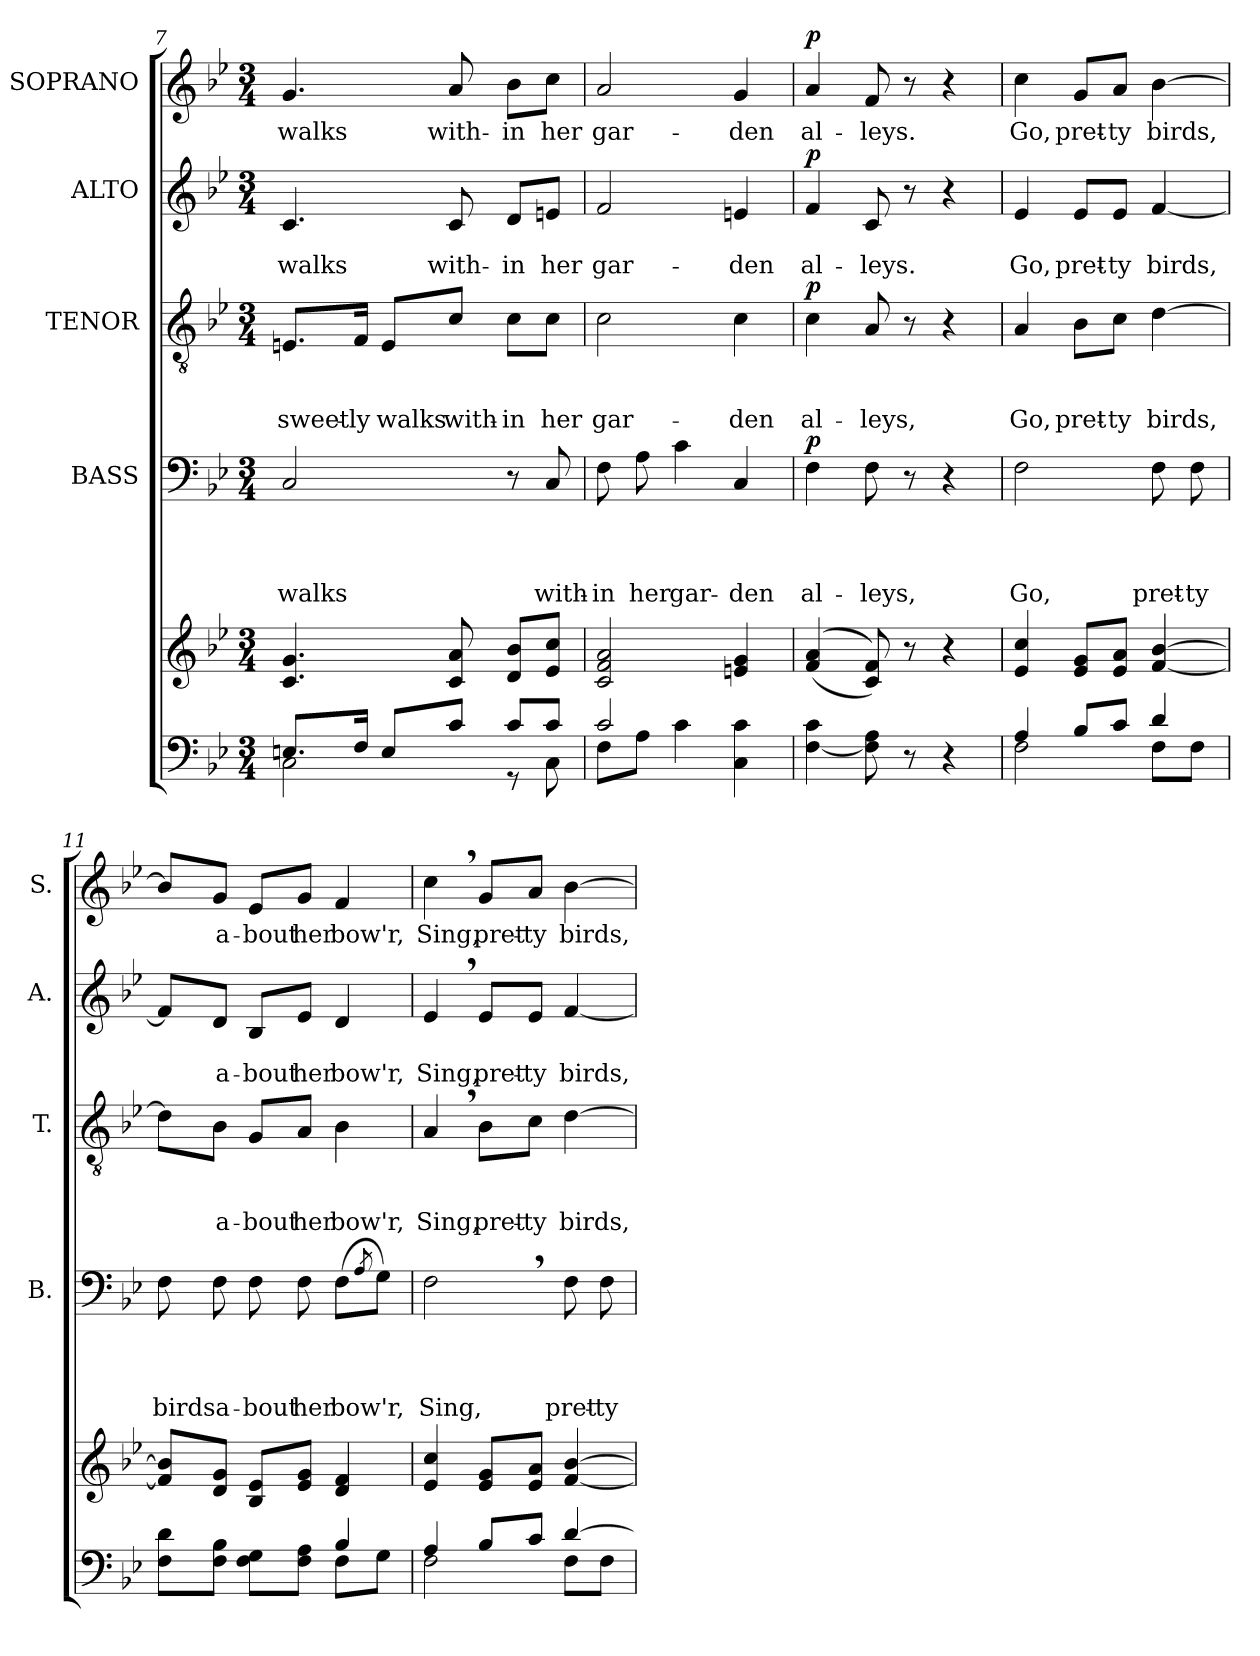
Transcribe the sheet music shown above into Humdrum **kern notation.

**kern	**kern	**kern	**text	**text	**text	**text	**dynam	**kern	**text	**text	**text	**dynam	**kern	**text	**text	**dynam	**kern	**text	**dynam
*part5	*part5	*part4	*part4	*part4	*part4	*part4	*part4	*part3	*part3	*part3	*part3	*part3	*part2	*part2	*part2	*part2	*part1	*part1	*part1
*staff6	*staff5	*staff4	*staff4	*staff4	*staff4	*staff4	*staff4	*staff3	*staff3	*staff3	*staff3	*staff3	*staff2	*staff2	*staff2	*staff2	*staff1	*staff1	*staff1
*	*	*I"BASS	*	*	*	*	*	*I"TENOR	*	*	*	*	*I"ALTO	*	*	*	*I"SOPRANO	*	*
*	*	*I'B.	*	*	*	*	*	*I'T.	*	*	*	*	*I'A.	*	*	*	*I'S.	*	*
*clefF4	*clefG2	*clefF4	*	*	*	*	*	*clefGv2	*	*	*	*	*clefG2	*	*	*	*clefG2	*	*
*k[b-e-]	*k[b-e-]	*k[b-e-]	*	*	*	*	*	*k[b-e-]	*	*	*	*	*k[b-e-]	*	*	*	*k[b-e-]	*	*
*B-:	*B-:	*B-:	*	*	*	*	*	*B-:	*	*	*	*	*B-:	*	*	*	*B-:	*	*
*M3/4	*M3/4	*M3/4	*	*	*	*	*	*M3/4	*	*	*	*	*M3/4	*	*	*	*M3/4	*	*
=7	=7	=7	=7	=7	=7	=7	=7	=7	=7	=7	=7	=7	=7	=7	=7	=7	=7	=7	=7
*^	*	*	*	*	*	*	*	*	*	*	*	*	*	*	*	*	*	*	*
!	!	!	!	!	!	!	!LO:LY:b	!	!	!	!	!LO:LY:b	!	!	!	!LO:LY:b	!	!	!LO:LY:b	!
8.En/L	2C\	4.c/ 4.g/	2C/	.	.	.	walks	.	8.En/L	.	.	sweet-	.	4.c/	.	-walks	.	4.g/	-walks	.
!	!	!	!	!	!	!	!	!	!	!	!	!LO:LY:b	!	!	!	!	!	!	!	!
16F/Jk	.	.	.	.	.	.	.	.	16F/Jk	.	.	-ly	.	.	.	.	.	.	.	.
!	!	!	!	!	!	!	!	!	!	!	!	!LO:LY:b	!	!	!	!	!	!	!	!
8E/L	.	.	.	.	.	.	.	.	8E/L	.	.	walks	.	.	.	.	.	.	.	.
!	!	!	!	!	!	!	!	!	!	!	!	!LO:LY:b	!	!	!	!LO:LY:b	!	!	!LO:LY:b	!
8c/J	.	8c/ 8a/	.	.	.	.	.	.	8c/J	.	.	with-	.	8c/	.	with-	.	8a/	with-	.
!	!	!	!	!	!	!	!	!	!	!	!	!LO:LY:b	!	!	!	!LO:LY:b	!	!	!LO:LY:b	!
8c/L	8rGG	8d/ 8b-/L	8r	.	.	.	.	.	8c\L	.	.	-in	.	8d/L	.	-in	.	8b-\L	-in	.
!	!	!	!	!	!	!	!LO:LY:b	!	!	!	!	!LO:LY:b	!	!	!	!LO:LY:b	!	!	!LO:LY:b	!
8c/J	8C\	8e-/ 8cc/J	8C/	.	.	.	with-	.	8c\J	.	.	her	.	8en/J	.	her	.	8cc\J	her	.
=8	=8	=8	=8	=8	=8	=8	=8	=8	=8	=8	=8	=8	=8	=8	=8	=8	=8	=8	=8	=8
!	!	!	!	!	!	!	!LO:LY:b	!	!	!	!	!LO:LY:b	!	!	!	!LO:LY:b	!	!	!LO:LY:b	!
2c/	8F\L	2c/ 2f/ 2a/	8F\	.	.	.	-in	.	2c\	.	.	gar-	.	2f/	.	gar-	.	2a/	gar-	.
!	!	!	!	!	!	!	!LO:LY:b	!	!	!	!	!	!	!	!	!	!	!	!	!
.	8A\J	.	8A\	.	.	.	her	.	.	.	.	.	.	.	.	.	.	.	.	.
!	!	!	!	!	!	!	!LO:LY:b	!	!	!	!	!	!	!	!	!	!	!	!	!
.	4c\	.	4c\	.	.	.	gar-	.	.	.	.	.	.	.	.	.	.	.	.	.
!	!	!	!	!	!	!	!LO:LY:b	!	!	!	!	!LO:LY:b	!	!	!	!LO:LY:b	!	!	!LO:LY:b	!
4ryy	4C\ 4c\	4en/ 4g/	4C/	.	.	.	-den	.	4c\	.	.	-den	.	4en/	.	-den	.	4g/	-den	.
=9	=9	=9	=9	=9	=9	=9	=9	=9	=9	=9	=9	=9	=9	=9	=9	=9	=9	=9	=9	=9
!	!	!	!	!	!	!	!LO:LY:b	!LO:DY:a	!	!	!	!LO:LY:b	!LO:DY:a	!	!	!LO:LY:b	!LO:DY:a	!	!LO:LY:b	!LO:DY:a
*v	*v	*	*	*	*	*	*	*	*	*	*	*	*	*	*	*	*	*	*	*
[<4F\ 4c\	(<(4f/ 4a/	4F\	.	.	.	al-	p	4c\	.	.	al-	p	4f/	.	al-	p	4a/	al-	p
!	!	!	!	!	!	!LO:LY:b	!	!	!	!	!LO:LY:b	!	!	!	!LO:LY:b	!	!	!LO:LY:b	!
8F\] 8A\	8c/ 8f/))	8F\	.	.	.	-leys,	.	8A/	.	.	-leys,	.	8c/	.	-leys.	.	8f/	-leys.	.
8r	8r	8r	.	.	.	.	.	8r	.	.	.	.	8r	.	.	.	8r	.	.
4r	4r	4r	.	.	.	.	.	4r	.	.	.	.	4r	.	.	.	4r	.	.
!!LO:PB:g=z
=10	=10	=10	=10	=10	=10	=10	=10	=10	=10	=10	=10	=10	=10	=10	=10	=10	=10	=10	=10
*^	*	*	*	*	*	*	*	*	*	*	*	*	*	*	*	*	*	*	*
!	!	!	!	!	!	!	!LO:LY:b	!	!	!	!	!LO:LY:b	!	!	!	!LO:LY:b	!	!	!LO:LY:b	!
4A/	2F\	4e-/ 4cc/	2F\	.	.	.	Go,	.	4A/	.	.	Go,	.	4e-/	.	Go,	.	4cc\	Go,	.
!	!	!	!	!	!	!	!	!	!	!	!	!LO:LY:b	!	!	!	!LO:LY:b	!	!	!LO:LY:b	!
8B-/L	.	8e-/ 8g/L	.	.	.	.	.	.	8B-\L	.	.	pret-	.	8e-/L	.	pret-	.	8g/L	pret-	.
!	!	!	!	!	!	!	!	!	!	!	!	!LO:LY:b	!	!	!	!LO:LY:b	!	!	!LO:LY:b	!
8c/J	.	8e-/ 8a/J	.	.	.	.	.	.	8c\J	.	.	-ty	.	8e-/J	.	-ty	.	8a/J	-ty	.
!	!	!	!	!	!	!	!LO:LY:b	!	!	!	!	!LO:LY:b	!	!	!	!LO:LY:b	!	!	!LO:LY:b	!
4d/	8F\L	[<4f/ [>4b-/	8F\	.	.	.	pret-	.	[>4d\	.	.	birds,	.	[<4f/	.	birds,	.	[>4b-\	birds,	.
!	!	!	!	!	!	!	!LO:LY:b	!	!	!	!	!	!	!	!	!	!	!	!	!
.	8F\J	.	8F\	.	.	.	-ty	.	.	.	.	.	.	.	.	.	.	.	.	.
=11	=11	=11	=11	=11	=11	=11	=11	=11	=11	=11	=11	=11	=11	=11	=11	=11	=11	=11	=11	=11
!	!	!	!	!	!	!	!LO:LY:b	!	!	!	!	!	!	!	!	!	!	!	!	!
2ryy	8F\ 8d\L	8f/] 8b-/]L	8F\	.	.	.	birds	.	8d\L]	.	.	.	.	8f/L]	.	.	.	8b-/L]	.	.
!	!	!	!	!	!	!	!LO:LY:b	!	!	!	!	!LO:LY:b	!	!	!	!LO:LY:b	!	!	!LO:LY:b	!
.	8F\ 8B-\J	8d/ 8g/J	8F\	.	.	.	a-	.	8B-\J	.	.	a-	.	8d/J	.	a-	.	8g/J	a-	.
!	!	!	!	!	!	!	!LO:LY:b	!	!	!	!	!LO:LY:b	!	!	!	!LO:LY:b	!	!	!LO:LY:b	!
.	8F\ 8G\L	8B-/ 8e-/L	8F\	.	.	.	-bout	.	8G/L	.	.	-bout	.	8B-/L	.	-bout	.	8e-/L	-bout	.
!	!	!	!	!	!	!	!LO:LY:b	!	!	!	!	!LO:LY:b	!	!	!	!LO:LY:b	!	!	!LO:LY:b	!
.	8F\ 8A\J	8e-/ 8g/J	8F\	.	.	.	her	.	8A/J	.	.	her	.	8e-/J	.	her	.	8g/J	her	.
!	!	!	!	!	!	!	!LO:LY:b	!	!	!	!	!LO:LY:b	!	!	!	!LO:LY:b	!	!	!LO:LY:b	!
4B-/	8F\L	4d/ 4f/	(>8F\L	.	.	.	bow'r,	.	4B-\	.	.	bow'r,	.	4d/	.	bow'r,	.	4f/	bow'r,	.
.	.	.	8qA/	.	.	.	.	.	.	.	.	.	.	.	.	.	.	.	.	.
.	8G\J	.	8G\J)	.	.	.	.	.	.	.	.	.	.	.	.	.	.	.	.	.
=12	=12	=12	=12	=12	=12	=12	=12	=12	=12	=12	=12	=12	=12	=12	=12	=12	=12	=12	=12	=12
!	!	!	!	!	!	!	!LO:LY:b	!	!	!	!	!LO:LY:b	!	!	!	!LO:LY:b	!	!	!LO:LY:b	!
4A/	2F\	4e-/ 4cc/	2F,>\	.	.	.	Sing,	.	4A,>/	.	.	Sing,	.	4e-,>/	.	Sing,	.	4cc,>\	Sing,	.
!	!	!	!	!	!	!	!	!	!	!	!	!LO:LY:b	!	!	!	!LO:LY:b	!	!	!LO:LY:b	!
8B-/L	.	8e-/ 8g/L	.	.	.	.	.	.	8B-\L	.	.	pret-	.	8e-/L	.	pret-	.	8g/L	pret-	.
!	!	!	!	!	!	!	!	!	!	!	!	!LO:LY:b	!	!	!	!LO:LY:b	!	!	!LO:LY:b	!
8c/J	.	8e-/ 8a/J	.	.	.	.	.	.	8c\J	.	.	-ty	.	8e-/J	.	-ty	.	8a/J	-ty	.
!	!	!	!	!	!	!	!LO:LY:b	!	!	!	!	!LO:LY:b	!	!	!	!LO:LY:b	!	!	!LO:LY:b	!
[>4d/	8F\L	[<4f/ [>4b-/	8F\	.	.	.	pret-	.	[>4d\	.	.	birds,	.	[<4f/	.	birds,	.	[>4b-\	birds,	.
!	!	!	!	!	!	!	!LO:LY:b	!	!	!	!	!	!	!	!	!	!	!	!	!
.	8F\J	.	8F\	.	.	.	-ty	.	.	.	.	.	.	.	.	.	.	.	.	.
*v	*v	*	*	*	*	*	*	*	*	*	*	*	*	*	*	*	*	*	*	*
=	=	=	=	=	=	=	=	=	=	=	=	=	=	=	=	=	=	=	=
*-	*-	*-	*-	*-	*-	*-	*-	*-	*-	*-	*-	*-	*-	*-	*-	*-	*-	*-	*-
